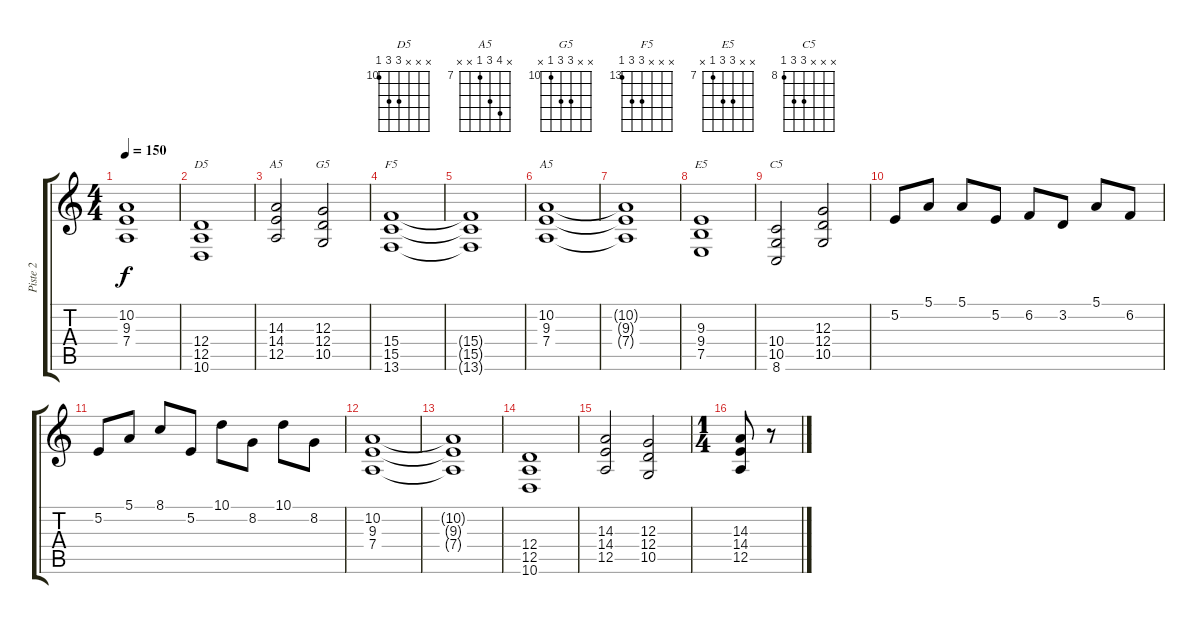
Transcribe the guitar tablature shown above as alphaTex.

\track ("Piste 2" "Piste 2") {instrument stringensemble2}
\staff {score tabs}
\tuning (E4 B3 G3 D3 A2 E2) {hide}
\chord ("D5" x x x 12 12 10) {firstfret 10}
\chord ("A5" x x 14 14 12 x) {firstfret 12}
\chord ("G5" x x 12 12 10 x) {firstfret 10}
\chord ("F5" x x x 15 15 13) {firstfret 13}
\chord ("A5" x 10 9 7 x x) {firstfret 7}
\chord ("E5" x x 9 9 7 x) {firstfret 7}
\chord ("C5" x x x 10 10 8) {firstfret 8}
\ts (4 4)
\tempo 150
\clef g2
\ks c
(10.2{t} 9.3{t} 7.4{t}).1{dy f} |
(12.4 12.5 10.6).1{ch "D5"} |
(14.3 14.4 12.5).2{ch "A5"} (12.3 12.4 10.5).2{ch "G5"} |
(15.4 15.5 13.6).1{ch "F5"} |
(15.4{t} 15.5{t} 13.6{t}).1 |
(10.2 9.3 7.4).1{ch "A5"} |
(10.2{t} 9.3{t} 7.4{t}).1 |
(9.3 9.4 7.5).1{ch "E5"} |
(10.4 10.5 8.6).2{ch "C5"} (12.3 12.4 10.5).2 |
5.2.8 5.1.8 5.1.8 5.2.8 6.2.8 3.2.8 5.1.8 6.2.8 |
5.2.8 5.1.8 8.1.8 5.2.8 10.1.8 8.2.8 10.1.8 8.2.8 |
(10.2 9.3 7.4).1 |
(10.2{t} 9.3{t} 7.4{t}).1 |
(12.4 12.5 10.6).1 |
(14.3 14.4 12.5).2 (12.3 12.4 10.5).2 |
\ts (1 4)
(14.3 14.4 12.5).8 r.8
